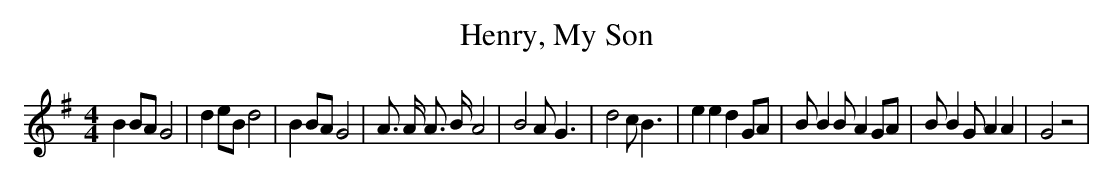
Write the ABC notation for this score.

X:1
T:Henry, My Son
M:4/4
L:1/8
K:G
 B2 BA G4| d2 eB d4| B2 BA G4| A3/2 A/2 A3/2 B/2 A4| B4 A G3| d4 c B3|\
 e2 e2 d2 GA| B B2 B A2 GA| B B2 G A2 A2| G4 z4|
